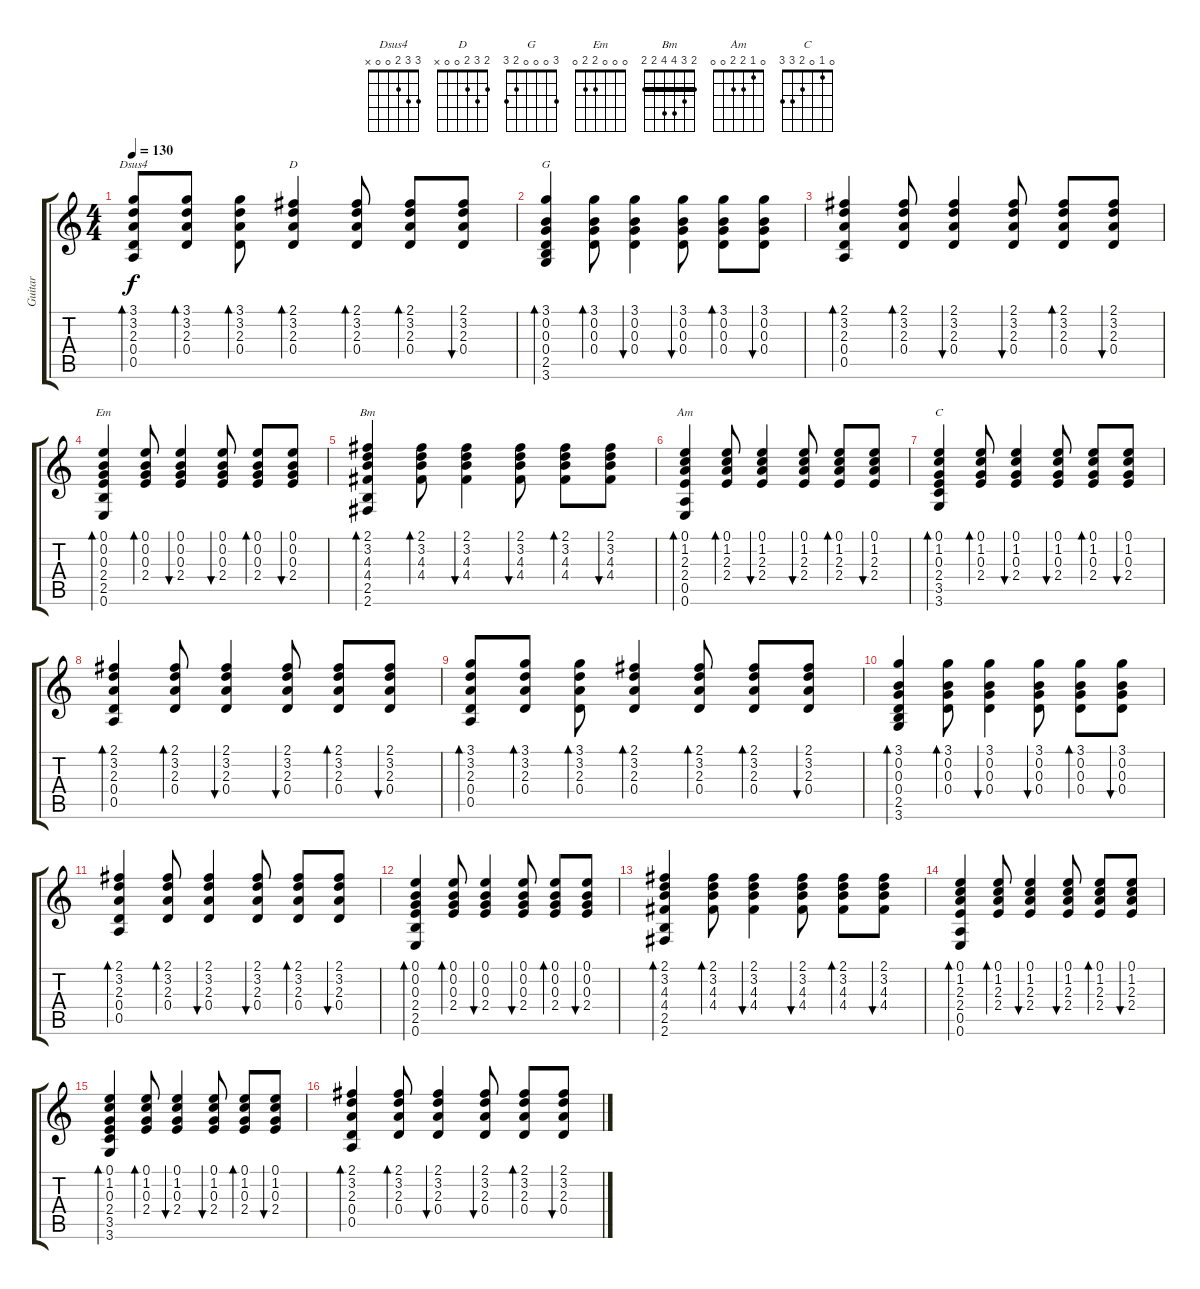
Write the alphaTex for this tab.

\track ("Guitar" "Guitar") {instrument acousticguitarsteel}
\staff {score tabs}
\tuning (E4 B3 G3 D3 A2 E2) {hide}
\chord ("Dsus4" 3 3 2 0 0 x)
\chord ("D" 2 3 2 0 0 x)
\chord ("G" 3 0 0 0 2 3)
\chord ("Em" 0 0 0 2 2 0)
\chord ("Bm" 2 3 4 4 2 2) {barre 2}
\chord ("Am" 0 1 2 2 0 0)
\chord ("C" 0 1 0 2 3 3)
\ts (4 4)
\tempo 130
\clef g2
\ks c
(3.1 3.2 2.3 0.4 0.5).8{bd 120 ch "Dsus4" dy f} (3.1 3.2 2.3 0.4).8{bd 120} (3.1 3.2 2.3 0.4).8{bd 120} (2.1 3.2 2.3 0.4).4{bd 120 ch "D"} (2.1 3.2 2.3 0.4).8{bd 120} (2.1 3.2 2.3 0.4).8{bd 120} (2.1 3.2 2.3 0.4).8{bu 120} |
(3.1 0.2 0.3 0.4 2.5 3.6).4{bd 120 ch "G"} (3.1 0.2 0.3 0.4).8{bd 120} (3.1 0.2 0.3 0.4).4{bu 120} (3.1 0.2 0.3 0.4).8{bu 120} (3.1 0.2 0.3 0.4).8{bd 120} (3.1 0.2 0.3 0.4).8{bu 120} |
(2.1 3.2 2.3 0.4 0.5).4{bd 120} (2.1 3.2 2.3 0.4).8{bd 120} (2.1 3.2 2.3 0.4).4{bu 120} (2.1 3.2 2.3 0.4).8{bu 120} (2.1 3.2 2.3 0.4).8{bd 120} (2.1 3.2 2.3 0.4).8{bu 120} |
(0.1 0.2 0.3 2.4 2.5 0.6).4{bd 120 ch "Em"} (0.1 0.2 0.3 2.4).8{bd 120} (0.1 0.2 0.3 2.4).4{bu 120} (0.1 0.2 0.3 2.4).8{bu 120} (0.1 0.2 0.3 2.4).8{bd 120} (0.1 0.2 0.3 2.4).8{bu 120} |
(2.1 3.2 4.3 4.4 2.5 2.6).4{bd 120 ch "Bm"} (2.1 3.2 4.3 4.4).8{bd 120} (2.1 3.2 4.3 4.4).4{bu 120} (2.1 3.2 4.3 4.4).8{bu 120} (2.1 3.2 4.3 4.4).8{bd 120} (2.1 3.2 4.3 4.4).8{bu 120} |
(0.1 1.2 2.3 2.4 0.5 0.6).4{bd 120 ch "Am"} (0.1 1.2 2.3 2.4).8{bd 120} (0.1 1.2 2.3 2.4).4{bu 120} (0.1 1.2 2.3 2.4).8{bu 120} (0.1 1.2 2.3 2.4).8{bd 120} (0.1 1.2 2.3 2.4).8{bu 120} |
(0.1 1.2 0.3 2.4 3.5 3.6).4{bd 120 ch "C"} (0.1 1.2 0.3 2.4).8{bd 120} (0.1 1.2 0.3 2.4).4{bu 120} (0.1 1.2 0.3 2.4).8{bu 120} (0.1 1.2 0.3 2.4).8{bd 120} (0.1 1.2 0.3 2.4).8{bu 120} |
(2.1 3.2 2.3 0.4 0.5).4{bd 120} (2.1 3.2 2.3 0.4).8{bd 120} (2.1 3.2 2.3 0.4).4{bu 120} (2.1 3.2 2.3 0.4).8{bu 120} (2.1 3.2 2.3 0.4).8{bd 120} (2.1 3.2 2.3 0.4).8{bu 120} |
(3.1 3.2 2.3 0.4 0.5).8{bd 120} (3.1 3.2 2.3 0.4).8{bd 120} (3.1 3.2 2.3 0.4).8{bd 120} (2.1 3.2 2.3 0.4).4{bd 120} (2.1 3.2 2.3 0.4).8{bd 120} (2.1 3.2 2.3 0.4).8{bd 120} (2.1 3.2 2.3 0.4).8{bu 120} |
(3.1 0.2 0.3 0.4 2.5 3.6).4{bd 120} (3.1 0.2 0.3 0.4).8{bd 120} (3.1 0.2 0.3 0.4).4{bu 120} (3.1 0.2 0.3 0.4).8{bu 120} (3.1 0.2 0.3 0.4).8{bd 120} (3.1 0.2 0.3 0.4).8{bu 120} |
(2.1 3.2 2.3 0.4 0.5).4{bd 120} (2.1 3.2 2.3 0.4).8{bd 120} (2.1 3.2 2.3 0.4).4{bu 120} (2.1 3.2 2.3 0.4).8{bu 120} (2.1 3.2 2.3 0.4).8{bd 120} (2.1 3.2 2.3 0.4).8{bu 120} |
(0.1 0.2 0.3 2.4 2.5 0.6).4{bd 120} (0.1 0.2 0.3 2.4).8{bd 120} (0.1 0.2 0.3 2.4).4{bu 120} (0.1 0.2 0.3 2.4).8{bu 120} (0.1 0.2 0.3 2.4).8{bd 120} (0.1 0.2 0.3 2.4).8{bu 120} |
(2.1 3.2 4.3 4.4 2.5 2.6).4{bd 120} (2.1 3.2 4.3 4.4).8{bd 120} (2.1 3.2 4.3 4.4).4{bu 120} (2.1 3.2 4.3 4.4).8{bu 120} (2.1 3.2 4.3 4.4).8{bd 120} (2.1 3.2 4.3 4.4).8{bu 120} |
(0.1 1.2 2.3 2.4 0.5 0.6).4{bd 120} (0.1 1.2 2.3 2.4).8{bd 120} (0.1 1.2 2.3 2.4).4{bu 120} (0.1 1.2 2.3 2.4).8{bu 120} (0.1 1.2 2.3 2.4).8{bd 120} (0.1 1.2 2.3 2.4).8{bu 120} |
(0.1 1.2 0.3 2.4 3.5 3.6).4{bd 120} (0.1 1.2 0.3 2.4).8{bd 120} (0.1 1.2 0.3 2.4).4{bu 120} (0.1 1.2 0.3 2.4).8{bu 120} (0.1 1.2 0.3 2.4).8{bd 120} (0.1 1.2 0.3 2.4).8{bu 120} |
(2.1 3.2 2.3 0.4 0.5).4{bd 120} (2.1 3.2 2.3 0.4).8{bd 120} (2.1 3.2 2.3 0.4).4{bu 120} (2.1 3.2 2.3 0.4).8{bu 120} (2.1 3.2 2.3 0.4).8{bd 120} (2.1 3.2 2.3 0.4).8{bu 120}
